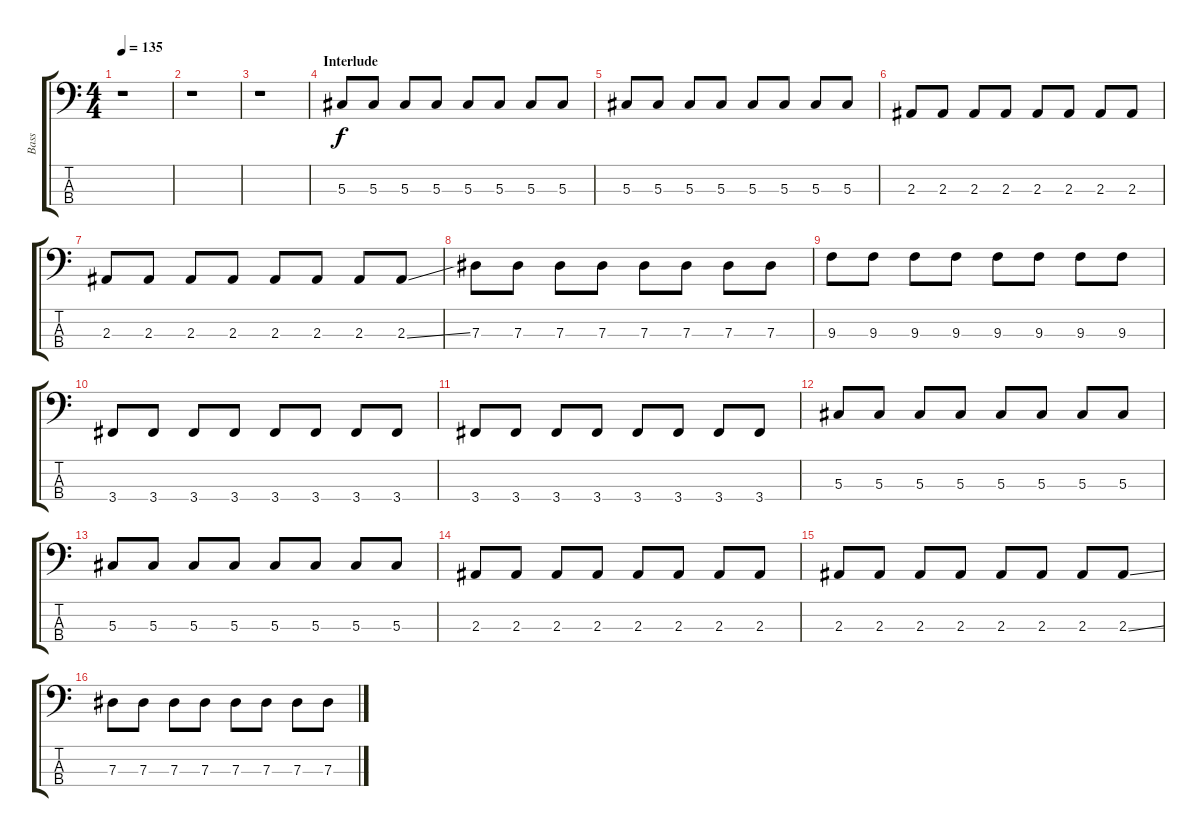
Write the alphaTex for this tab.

\track ("Bass" "Bass") {instrument electricbassfinger}
\staff {score tabs}
\tuning (Gb2 Db2 Ab1 Eb1) {hide}
\ts (4 4)
\tempo 135
\clef f4
\ks c
r.1{dy f} |
r.1 |
r.1 |
\section ("" "Interlude")
5.3.8 5.3.8 5.3.8 5.3.8 5.3.8 5.3.8 5.3.8 5.3.8 |
5.3.8 5.3.8 5.3.8 5.3.8 5.3.8 5.3.8 5.3.8 5.3.8 |
2.3.8 2.3.8 2.3.8 2.3.8 2.3.8 2.3.8 2.3.8 2.3.8 |
2.3.8 2.3.8 2.3.8 2.3.8 2.3.8 2.3.8 2.3.8 2.3{ss}.8 |
7.3.8 7.3.8 7.3.8 7.3.8 7.3.8 7.3.8 7.3.8 7.3.8 |
9.3.8 9.3.8 9.3.8 9.3.8 9.3.8 9.3.8 9.3.8 9.3.8 |
3.4.8 3.4.8 3.4.8 3.4.8 3.4.8 3.4.8 3.4.8 3.4.8 |
3.4.8 3.4.8 3.4.8 3.4.8 3.4.8 3.4.8 3.4.8 3.4.8 |
5.3.8 5.3.8 5.3.8 5.3.8 5.3.8 5.3.8 5.3.8 5.3.8 |
5.3.8 5.3.8 5.3.8 5.3.8 5.3.8 5.3.8 5.3.8 5.3.8 |
2.3.8 2.3.8 2.3.8 2.3.8 2.3.8 2.3.8 2.3.8 2.3.8 |
2.3.8 2.3.8 2.3.8 2.3.8 2.3.8 2.3.8 2.3.8 2.3{ss}.8 |
7.3.8 7.3.8 7.3.8 7.3.8 7.3.8 7.3.8 7.3.8 7.3.8
